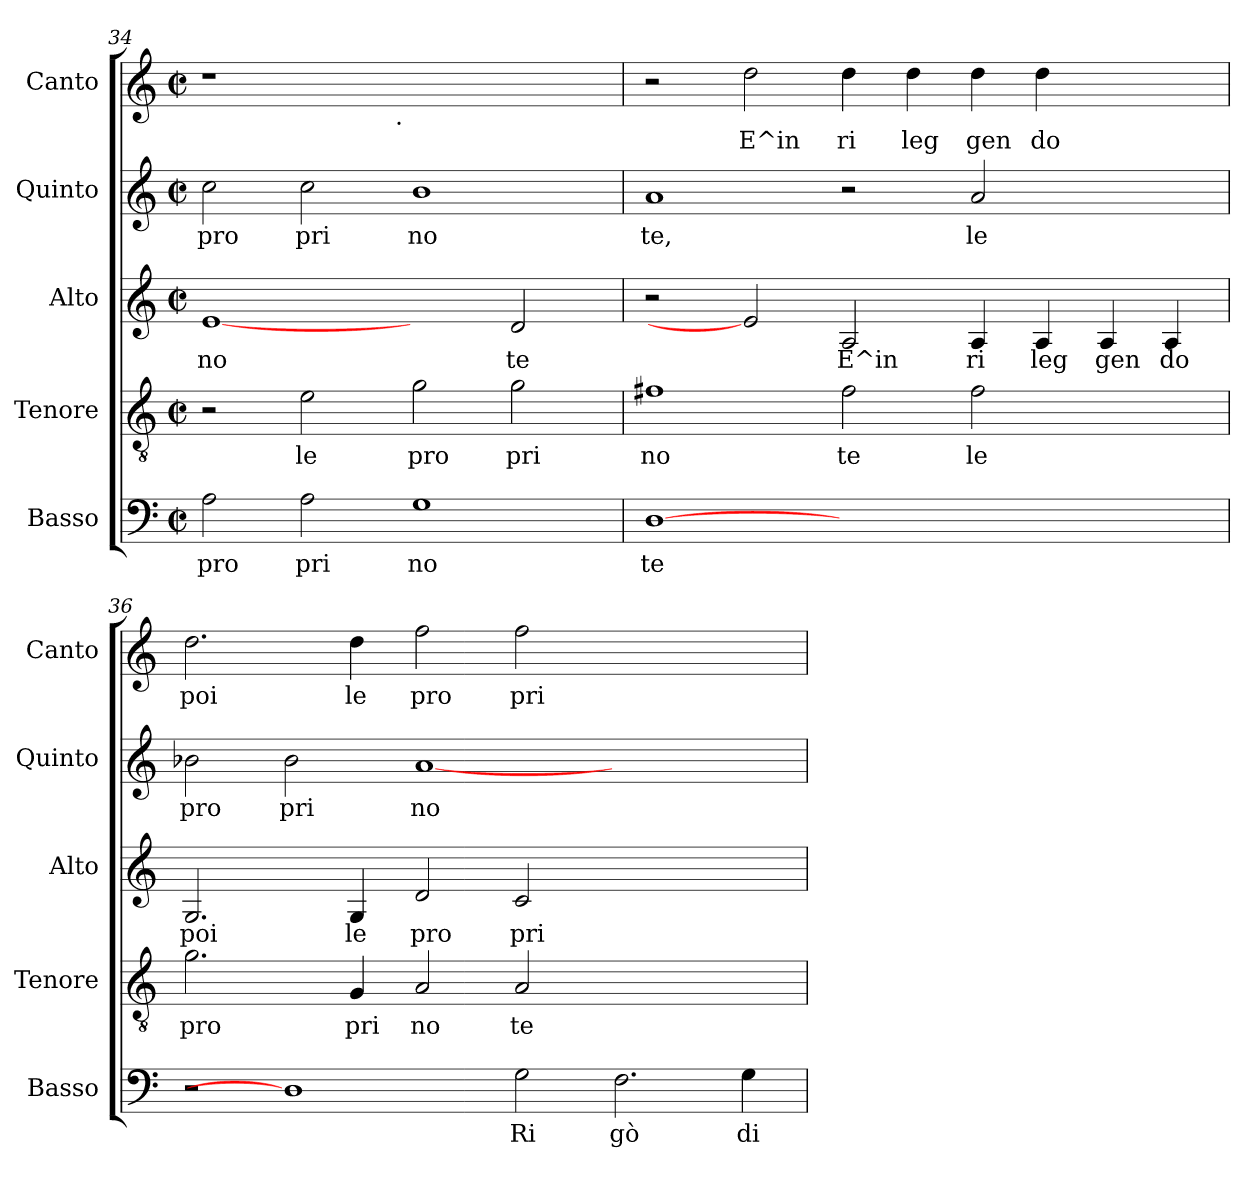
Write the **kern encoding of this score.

**kern	**text	**kern	**text	**kern	**text	**kern	**text	**kern	**text
*part5	*part5	*part4	*part4	*part3	*part3	*part2	*part2	*part1	*part1
*staff5	*staff5	*staff4	*staff4	*staff3	*staff3	*staff2	*staff2	*staff1	*staff1
*I"Basso	*	*I"Tenore	*	*I"Alto	*	*I"Quinto	*	*I"Canto	*
*I'Basso	*	*I'Tenore	*	*I'Alto	*	*I'Quinto	*	*I'Canto	*
!!LO:PB:g=z
*clefF4	*	*clefGv2	*	*clefG2	*	*clefG2	*	*clefG2	*
*k[]	*	*k[]	*	*k[]	*	*k[]	*	*k[]	*
*C:	*	*C:	*	*C:	*	*C:	*	*C:	*
*M2/2	*	*M2/2	*	*M2/2	*	*M2/2	*	*M2/2	*
*met(c|)	*	*met(c|)	*	*met(c|)	*	*met(c|)	*	*met(c|)	*
=34	=34	=34	=34	=34	=34	=34	=34	=34	=34
!	!LO:LY:b:cj	!	!	!	!LO:LY:b:cj	!	!LO:LY:b:cj	!	!
*	*	*	*	*	*	*	*	*^	*
2A\	pro	2r	.	[1e	no	2cc\	pro	1r	2ryy	.
!	!LO:LY:b:cj	!	!LO:LY:b:cj	!	!	!	!LO:LY:b:cj	!	!	!
2A\	pri	2e\	le	.	.	2cc\	pri	.	4...ryy	.
!	!	!	!	!	!	!	!	!	!LO:TX:b:t=.	!
.	.	.	.	.	.	.	.	.	1ryy	.
!	!LO:LY:b:cj	!	!LO:LY:b:cj	!	!	!	!LO:LY:b:cj	!	!	!
1G	no	2g\	pro	2ryy	.	1b	no	1ryy	.	.
!	!	!	!LO:LY:b:cj	!	!LO:LY:b:cj	!	!	!	!	!
.	.	2g\	pri	2d/	te	.	.	.	.	.
.	.	.	.	.	.	.	.	.	32ryy	.
=35	=35	=35	=35	=35	=35	=35	=35	=35	=35	=35
!	!LO:LY:b:cj	!	!LO:LY:b:cj	!	!	!	!LO:LY:b:cj	!	!	!
*	*	*	*	*	*	*	*	*v	*v	*
[1D	te	1f#X	no	2r	.	1a	te,	2r	.
!	!	!	!	!	!	!	!	!	!LO:LY:b:cj
.	.	.	.	2e]	.	.	.	2dd\	E^in
!	!	!	!LO:LY:b:cj	!	!LO:LY:b:cj	!	!	!	!LO:LY:b:cj
1.ryy	.	2f#\	te	2A/	E^in	2r	.	4dd\	ri
!	!	!	!	!	!	!	!	!	!LO:LY:b:cj
.	.	.	.	.	.	.	.	4dd\	leg
!	!	!	!LO:LY:b:cj	!	!LO:LY:b:cj	!	!LO:LY:b:cj	!	!LO:LY:b:cj
.	.	2f#\	le	4A/	ri	2a/	le	4dd\	gen
!	!	!	!	!	!LO:LY:b:cj	!	!	!	!LO:LY:b:cj
.	.	.	.	4A/	leg	.	.	4dd\	do
!	!	!	!	!	!LO:LY:b:cj	!	!	!	!
.	.	2ryy	.	4A/	gen	2ryy	.	2ryy	.
!	!	!	!	!	!LO:LY:b:cj	!	!	!	!
.	.	.	.	4A/	do	.	.	.	.
=36	=36	=36	=36	=36	=36	=36	=36	=36	=36
!	!	!	!LO:LY:b:cj	!	!LO:LY:b:cj	!	!LO:LY:b:cj	!	!LO:LY:b:cj
2r	.	2.g\	pro	2.G/	poi	2b-X\	pro	2.dd\	poi
!	!	!	!	!	!	!	!LO:LY:b:cj	!	!
1D]	.	.	.	.	.	2b-\	pri	.	.
!	!	!	!LO:LY:b:cj	!	!LO:LY:b:cj	!	!	!	!LO:LY:b:cj
.	.	4G/	pri	4G/	le	.	.	4dd\	le
!	!	!	!LO:LY:b:cj	!	!LO:LY:b:cj	!	!LO:LY:b:cj	!	!LO:LY:b:cj
.	.	2A/	no	2d/	pro	[<1a	no	2ff\	pro
!	!LO:LY:b:cj	!	!LO:LY:b:cj	!	!LO:LY:b:cj	!	!	!	!LO:LY:b:cj
2G\	Ri	2A/	te	2c/	pri	.	.	2ff\	pri
!	!LO:LY:b:cj	!	!	!	!	!	!	!	!
2.F\	gò	1ryy	.	1ryy	.	1ryy	.	1ryy	.
!	!LO:LY:b:cj	!	!	!	!	!	!	!	!
4G\	di	.	.	.	.	.	.	.	.
=	=	=	=	=	=	=	=	=	=
*-	*-	*-	*-	*-	*-	*-	*-	*-	*-
